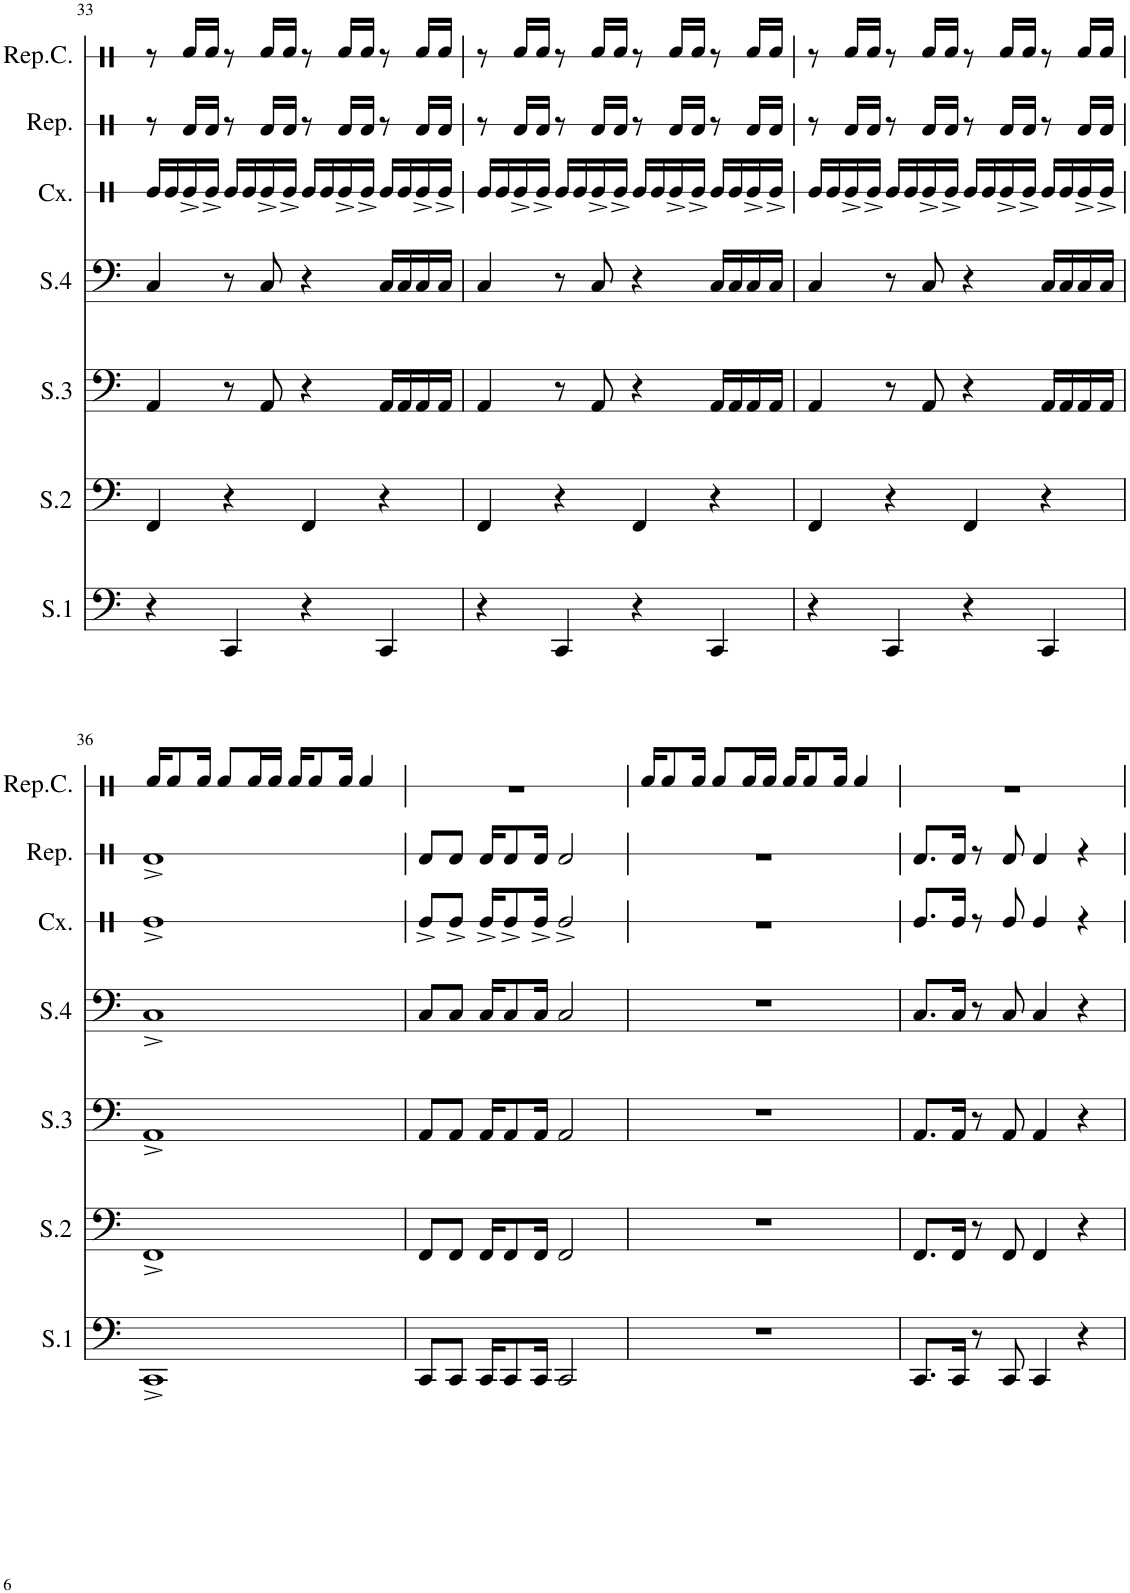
**kern	**kern	**kern	**kern	**kern	**kern	**kern
*part7	*part6	*part5	*part4	*part3	*part2	*part1
*staff7	*staff6	*staff5	*staff4	*staff3	*staff2	*staff1
*I"Surdo 1	*I"Surdo 2	*I"Surdo 3	*I"Surdo 4	*I"Caixa	*I"Repinique	*I"Repinique Central
*I'S.1	*I'S.2	*I'S.3	*I'S.4	*I'Cx.	*I'Rep.	*I'Rep.C.
!!LO:PB:g=z
*clefF4	*clefF4	*clefF4	*clefF4	*clefX	*clefX	*clefX
*k[]	*k[]	*k[]	*k[]	*k[]	*k[]	*k[]
*M4/4	*M4/4	*M4/4	*M4/4	*M4/4	*M4/4	*M4/4
=33	=33	=33	=33	=33	=33	=33
4r	4FF/	4AA/	4C/	16Re/LL	8r	8r
.	.	.	.	16Re/	.	.
.	.	.	.	16Re^/	16Rd/LL	16Rf/LL
.	.	.	.	16Re^/JJ	16Rd/JJ	16Rf/JJ
4CC/	4r	8r	8r	16Re/LL	8r	8r
.	.	.	.	16Re/	.	.
.	.	8AA/	8C/	16Re^/	16Rd/LL	16Rf/LL
.	.	.	.	16Re^/JJ	16Rd/JJ	16Rf/JJ
4r	4FF/	4r	4r	16Re/LL	8r	8r
.	.	.	.	16Re/	.	.
.	.	.	.	16Re^/	16Rd/LL	16Rf/LL
.	.	.	.	16Re^/JJ	16Rd/JJ	16Rf/JJ
4CC/	4r	16AA/LL	16C/LL	16Re/LL	8r	8r
.	.	16AA/	16C/	16Re/	.	.
.	.	16AA/	16C/	16Re^/	16Rd/LL	16Rf/LL
.	.	16AA/JJ	16C/JJ	16Re^/JJ	16Rd/JJ	16Rf/JJ
=34	=34	=34	=34	=34	=34	=34
4r	4FF/	4AA/	4C/	16Re/LL	8r	8r
.	.	.	.	16Re/	.	.
.	.	.	.	16Re^/	16Rd/LL	16Rf/LL
.	.	.	.	16Re^/JJ	16Rd/JJ	16Rf/JJ
4CC/	4r	8r	8r	16Re/LL	8r	8r
.	.	.	.	16Re/	.	.
.	.	8AA/	8C/	16Re^/	16Rd/LL	16Rf/LL
.	.	.	.	16Re^/JJ	16Rd/JJ	16Rf/JJ
4r	4FF/	4r	4r	16Re/LL	8r	8r
.	.	.	.	16Re/	.	.
.	.	.	.	16Re^/	16Rd/LL	16Rf/LL
.	.	.	.	16Re^/JJ	16Rd/JJ	16Rf/JJ
4CC/	4r	16AA/LL	16C/LL	16Re/LL	8r	8r
.	.	16AA/	16C/	16Re/	.	.
.	.	16AA/	16C/	16Re^/	16Rd/LL	16Rf/LL
.	.	16AA/JJ	16C/JJ	16Re^/JJ	16Rd/JJ	16Rf/JJ
=35	=35	=35	=35	=35	=35	=35
4r	4FF/	4AA/	4C/	16Re/LL	8r	8r
.	.	.	.	16Re/	.	.
.	.	.	.	16Re^/	16Rd/LL	16Rf/LL
.	.	.	.	16Re^/JJ	16Rd/JJ	16Rf/JJ
4CC/	4r	8r	8r	16Re/LL	8r	8r
.	.	.	.	16Re/	.	.
.	.	8AA/	8C/	16Re^/	16Rd/LL	16Rf/LL
.	.	.	.	16Re^/JJ	16Rd/JJ	16Rf/JJ
4r	4FF/	4r	4r	16Re/LL	8r	8r
.	.	.	.	16Re/	.	.
.	.	.	.	16Re^/	16Rd/LL	16Rf/LL
.	.	.	.	16Re^/JJ	16Rd/JJ	16Rf/JJ
4CC/	4r	16AA/LL	16C/LL	16Re/LL	8r	8r
.	.	16AA/	16C/	16Re/	.	.
.	.	16AA/	16C/	16Re^/	16Rd/LL	16Rf/LL
.	.	16AA/JJ	16C/JJ	16Re^/JJ	16Rd/JJ	16Rf/JJ
!!LO:LB:g=z
=36	=36	=36	=36	=36	=36	=36
1CC^	1FF^	1AA^	1C^	1Re^	1Rd^	16Rf/KL
.	.	.	.	.	.	8Rf/
.	.	.	.	.	.	16Rf/Jk
.	.	.	.	.	.	8Rf/L
.	.	.	.	.	.	16Rf/L
.	.	.	.	.	.	16Rf/JJ
.	.	.	.	.	.	16Rf/KL
.	.	.	.	.	.	8Rf/
.	.	.	.	.	.	16Rf/Jk
.	.	.	.	.	.	4Rf/
=37	=37	=37	=37	=37	=37	=37
8CC/L	8FF/L	8AA/L	8C/L	8Re^/L	8Rd/L	1r
8CC/J	8FF/J	8AA/J	8C/J	8Re^/J	8Rd/J	.
16CC/KL	16FF/KL	16AA/KL	16C/KL	16Re^/KL	16Rd/KL	.
8CC/	8FF/	8AA/	8C/	8Re^/	8Rd/	.
16CC/Jk	16FF/Jk	16AA/Jk	16C/Jk	16Re^/Jk	16Rd/Jk	.
2CC/	2FF/	2AA/	2C/	2Re^/	2Rd/	.
=38	=38	=38	=38	=38	=38	=38
1r	1r	1r	1r	1r	1r	16Rf/KL
.	.	.	.	.	.	8Rf/
.	.	.	.	.	.	16Rf/Jk
.	.	.	.	.	.	8Rf/L
.	.	.	.	.	.	16Rf/L
.	.	.	.	.	.	16Rf/JJ
.	.	.	.	.	.	16Rf/KL
.	.	.	.	.	.	8Rf/
.	.	.	.	.	.	16Rf/Jk
.	.	.	.	.	.	4Rf/
=39	=39	=39	=39	=39	=39	=39
8.CC/L	8.FF/L	8.AA/L	8.C/L	8.Re/L	8.Rd/L	1r
16CC/Jk	16FF/Jk	16AA/Jk	16C/Jk	16Re/Jk	16Rd/Jk	.
8r	8r	8r	8r	8r	8r	.
8CC/	8FF/	8AA/	8C/	8Re/	8Rd/	.
4CC/	4FF/	4AA/	4C/	4Re/	4Rd/	.
4r	4r	4r	4r	4r	4r	.
=	=	=	=	=	=	=
*-	*-	*-	*-	*-	*-	*-
